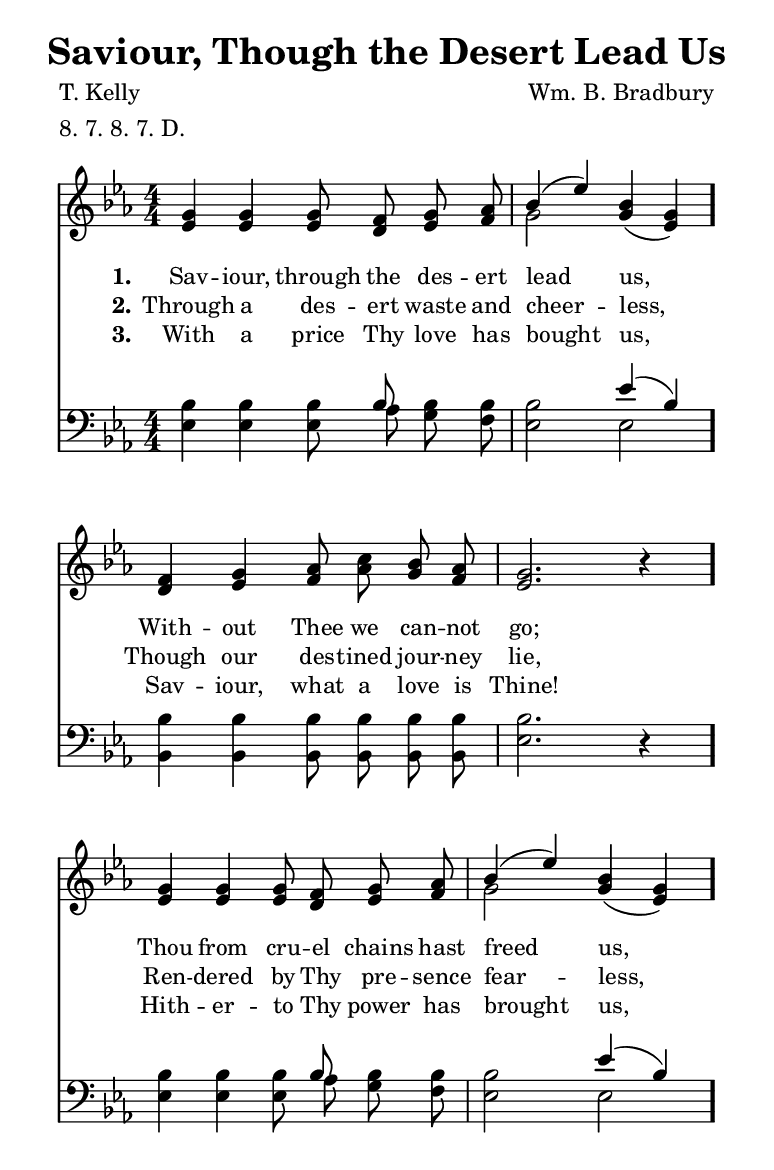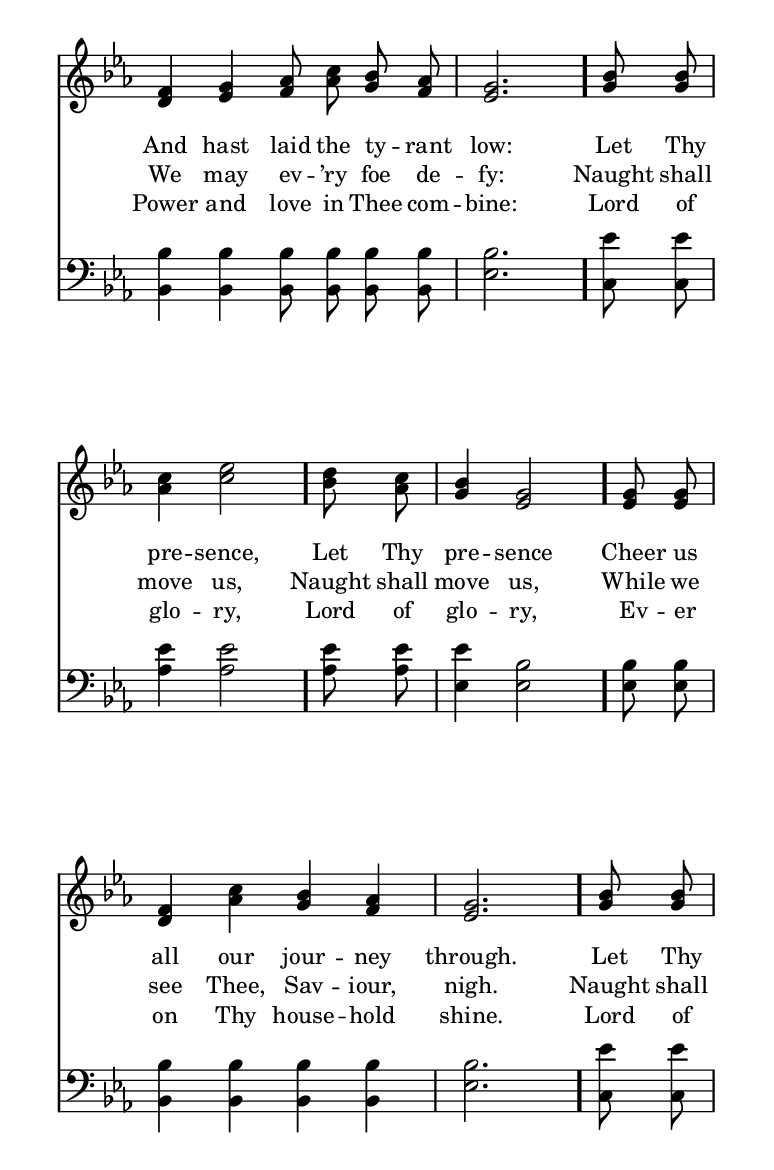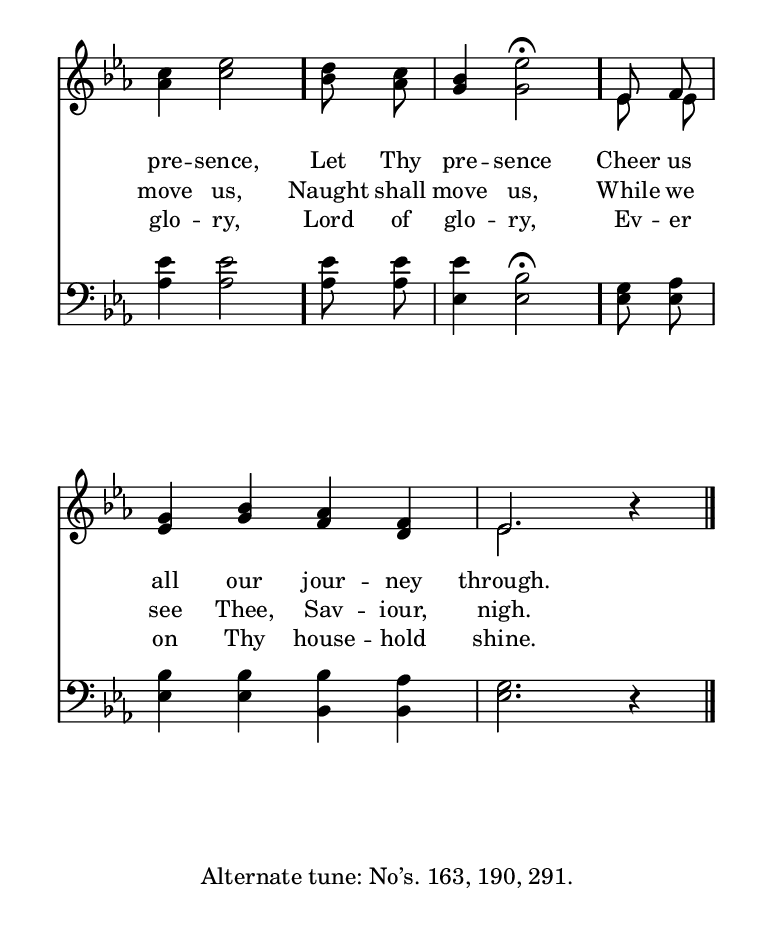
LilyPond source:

\include "common/global.ily"
\paper {
  \include "common/paper.ily"
}

\header{
  hymnnumber = "191"
  title = "Saviour, Though the Desert Lead Us"
  tunename = ""
  meter = "8. 7. 8. 7. D."
  poet = "T. Kelly"
  composer = "Wm. B. Bradbury"
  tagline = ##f
}

ta = { \tempo 4=80 }
tb = { \tempo 4=40 }

global = {
  \include "common/overrides.ily"
  \override Staff.TimeSignature.style = #'numbered
  \time 4/4
  \override Score.MetronomeMark.transparent = ##t % hide all fermata changes too
  \ta
  \key ees \major
  \autoBeamOff
}

notesSoprano = {
\global
\relative c'' {

  g4 g g8 f g aes | bes4( ees) bes( g) |
  f4 g aes8 c bes aes | g2. r4 % rest not in original, but required to make timing work
  g4 g g8 f g aes | bes4( ees) bes( g) |
  f4 g aes8 c bes aes | g2.
  bes8 bes | c4 ees2
  d8 c | bes4 g2
  g8 g | f4 c' bes aes | g2.
  bes8 bes | c4 ees2
  d8 c | bes4 \tb ees2 \fermata \ta
  ees,8 f | g4 bes aes f | ees2. r4 % impossible "r8" in original

  \bar "|."

}
}

notesAlto = {
\global
\relative e' {

  ees4 ees ees8 d ees f | g2 g4( ees) |
  d4 ees f8 aes g f | ees2. r4 % added rest
  ees4 ees ees8 d ees f | g2 g4( ees) |
  d4 ees f8 aes g f | ees2.
  g8 g | aes4 c2
  bes8 aes | g4 ees2
  ees8 ees | d4 aes' g f | ees2.
  g8 g | aes4 c2
  bes8 aes | g4 g2
  ees8 ees | ees4 g f d | ees2. r4

}
}

notesTenor = {
\global
\relative a {

  bes4 bes bes8 bes bes bes | bes2 ees4( bes) |
  bes4 bes bes8 bes bes bes | bes2. r4 % added rest
  bes4 bes bes8 bes bes bes | bes2 ees4( bes) |
  bes4 bes bes8 bes bes bes | bes2.
  ees8 ees | ees4 ees2
  ees8 ees | ees4 bes2
  bes8 bes | bes4 bes bes bes | bes2.
  ees8 ees | ees4 ees2
  ees8 ees | ees4 bes2
  g8 aes | bes4 bes bes aes | g2. r4

}
}

notesBass = {
\global
\relative f {

  ees4 ees ees8 aes g f | ees2 ees
  bes4 bes bes8 bes bes bes | ees2. r4 % added rest
  ees4 ees ees8 aes g f | ees2 ees
  bes4 bes bes8 bes bes bes | ees2.
  c8 c aes'4 aes2
  aes8 aes | ees4 ees2
  ees8 ees bes4 bes bes bes | ees2.
  c8 c aes'4 aes2
  aes8 aes | ees4 ees2 \fermata
  ees8 ees | ees4 ees bes bes | ees2. r4

}
}

wordsA = \lyricmode {
\set stanza = "1."

Sav -- iour, through the des -- ert lead us, \bar "."
With -- out Thee we can -- not go; \bar "."
Thou from cru -- el chains hast freed us, \bar "."
And hast laid the ty -- rant low: \bar "."
%{HIDE>%} Let Thy pre -- sence, %{<HIDE%} \bar "."
Let Thy pre -- sence \bar "."
Cheer us all our jour -- ney through. \bar "."
%{HIDE>%} Let Thy pre -- sence, \bar "."
Let Thy pre -- sence \bar "."
Cheer us all our jour -- ney through. %{<HIDE%} \bar "."

}

wordsB = \lyricmode {
\set stanza = "2."

Through a des -- ert waste and cheer -- less,
Though our des -- tined jour -- ney lie,
Ren -- dered by Thy pre -- sence fear -- less,
We may ev -- ’ry foe de -- fy:
%{HIDE>%} Naught shall move us, %{<HIDE%}
Naught shall move us,
While we see Thee, Sav -- iour, nigh.
%{HIDE>%} Naught shall move us,
Naught shall move us,
While we see Thee, Sav -- iour, nigh. %{<HIDE%}

}

wordsC = \lyricmode {
\set stanza = "3."

With a price Thy love has bought us,
Sav -- iour, what a love is Thine!
Hith -- er -- to Thy power has brought us,
Power and love in Thee com -- bine:
%{HIDE>%} Lord of glo -- ry, %{<HIDE%}
Lord of glo -- ry,
Ev -- er on Thy house -- hold shine.
%{HIDE>%} Lord of glo -- ry,
Lord of glo -- ry,
Ev -- er on Thy house -- hold shine. %{<HIDE%}

}

\score {
  \context ChoirStaff <<
    \context Staff = upper <<
      \set Staff.autoBeaming = ##f
      \set ChoirStaff.systemStartDelimiter = #'SystemStartBar
      \set ChoirStaff.printPartCombineTexts = ##f
      \partcombine #'(2 . 9) \notesSoprano \notesAlto
      \context NullVoice = sopranos { \voiceOne << \notesSoprano >> }
      \context NullVoice = altos { \voiceTwo << \notesAlto >> }
      \context Lyrics = one   \lyricsto sopranos \wordsA
      \context Lyrics = two   \lyricsto sopranos \wordsB
      \context Lyrics = three \lyricsto sopranos \wordsC
    >>
    \context Staff = men <<
      \set Staff.autoBeaming = ##f
      \clef bass
      \set ChoirStaff.printPartCombineTexts = ##f
      \partcombine #'(2 . 9) \notesTenor \notesBass
      \context NullVoice = tenors { \voiceOne << \notesTenor >> }
      \context NullVoice = basses { \voiceTwo << \notesBass >> }
    >>
  >>
  \layout {
    \include "common/layout.ily"
  }
  \midi{
    \include "common/midi.ily"
  }
}

\noPageBreak \markup { \vspace #2 \fill-line { \raise #2 \line { Alternate tune: No’s. 163, 190, 291. } } }

\version "2.19.49"  % necessary for upgrading to future LilyPond versions.

% vi:set et ts=2 sw=2 ai nocindent syntax=lilypond:
